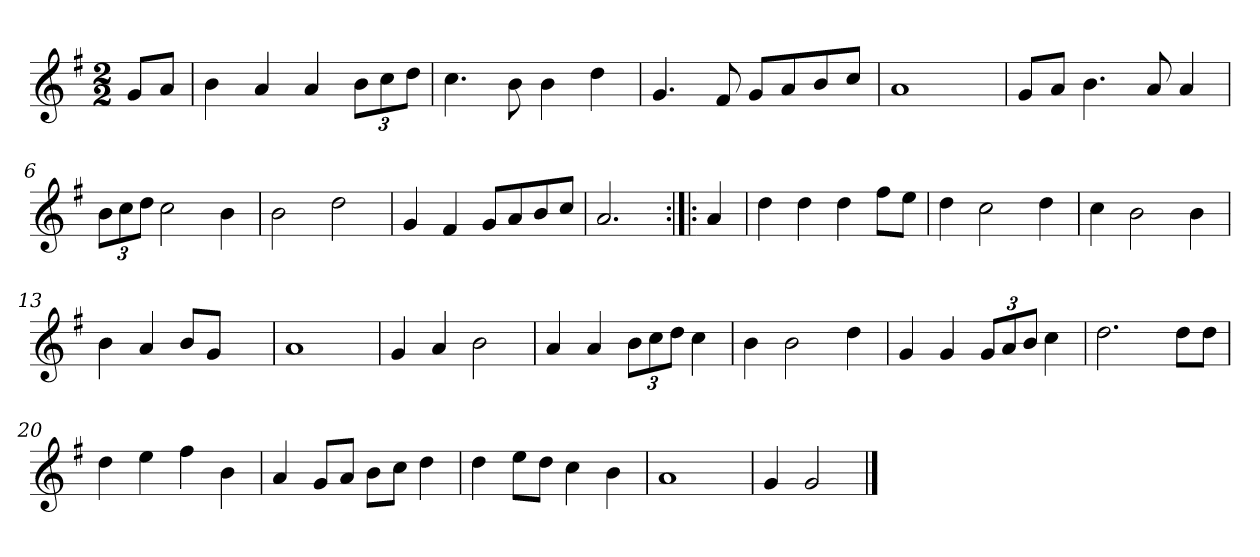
**kern
*part1
*staff1
*clefG2
*k[f#]
*G:
*M2/2
*MM120
=
8g/L
8a/J
=1
4b
4a
4a
12b\L
12cc\
12dd\J
=2
4.cc
8b
4b
4dd
=3
4.g
8f#
8g/L
8a/
8b/
8cc/J
=4
1a
=5
8g/L
8a/J
4.b
8a
4a
=6
12b\L
12cc\
12dd\J
2cc
4b
=7
2b
2dd
=8
4g
4f#
8g/L
8a/
8b/
8cc/J
=9
2.a
=:|!|:
4a
=10
4dd
4dd
4dd
8ff#\L
8ee\J
=11
4dd
2cc
4dd
=12
4cc
2b
4b
=13
4b
4a
8b/L
8g/J
4ryy
=14
1a
=15
4g
4a
2b
=16
4a
4a
12b\L
12cc\
12dd\J
4cc
=17
4b
2b
4dd
=18
4g
4g
12g/L
12a/
12b/J
4cc
=19
2.dd
8dd\L
8dd\J
=20
4dd
4ee
4ff#
4b
=21
4a
8g/L
8a/J
8b\L
8cc\J
4dd
=22
4dd
8ee\L
8dd\J
4cc
4b
=23
1a
=24
4g
2g
==
*-
